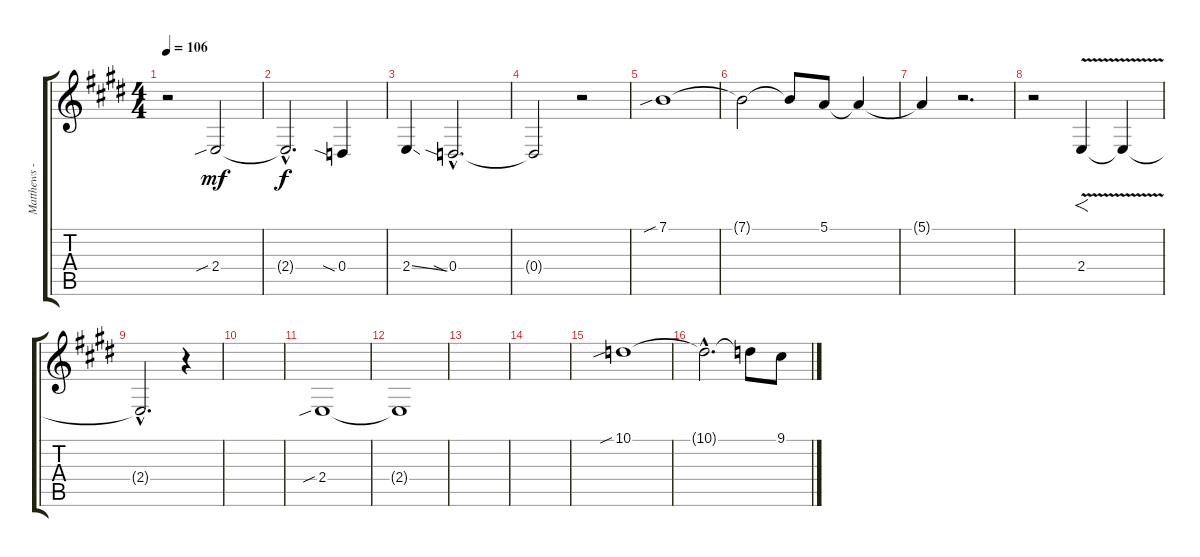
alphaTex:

\track ("Matthews - Vocals" "Matthews -") {instrument flute}
\staff {score tabs}
\tuning (E4 B3 G3 D3 A2 E2) {hide}
\ts (4 4)
\tempo 106
\clef g2
\ks e
r.2{dy f} 2.4{sib}.2{dy mf} |
2.4{hac t}.2{d dy f} 0.4{sia}.4 |
2.4{ss}.4 0.4{sia hac}.2{d} |
0.4{t}.2 r.2 |
7.1{sib}.1 |
7.1{t}.2 7.1{t}.8 5.1.8 5.1{t}.4 |
5.1{t}.4 r.2{d} |
r.2 2.4{v}.4{f} 2.4{t}.4 |
2.4{hac t}.2{d} r.4 |
|
2.4{sib}.1 |
2.4{t}.1 |
|
|
10.1{sib}.1 |
10.1{hac t}.2{d} 10.1{t}.8 9.1.8
